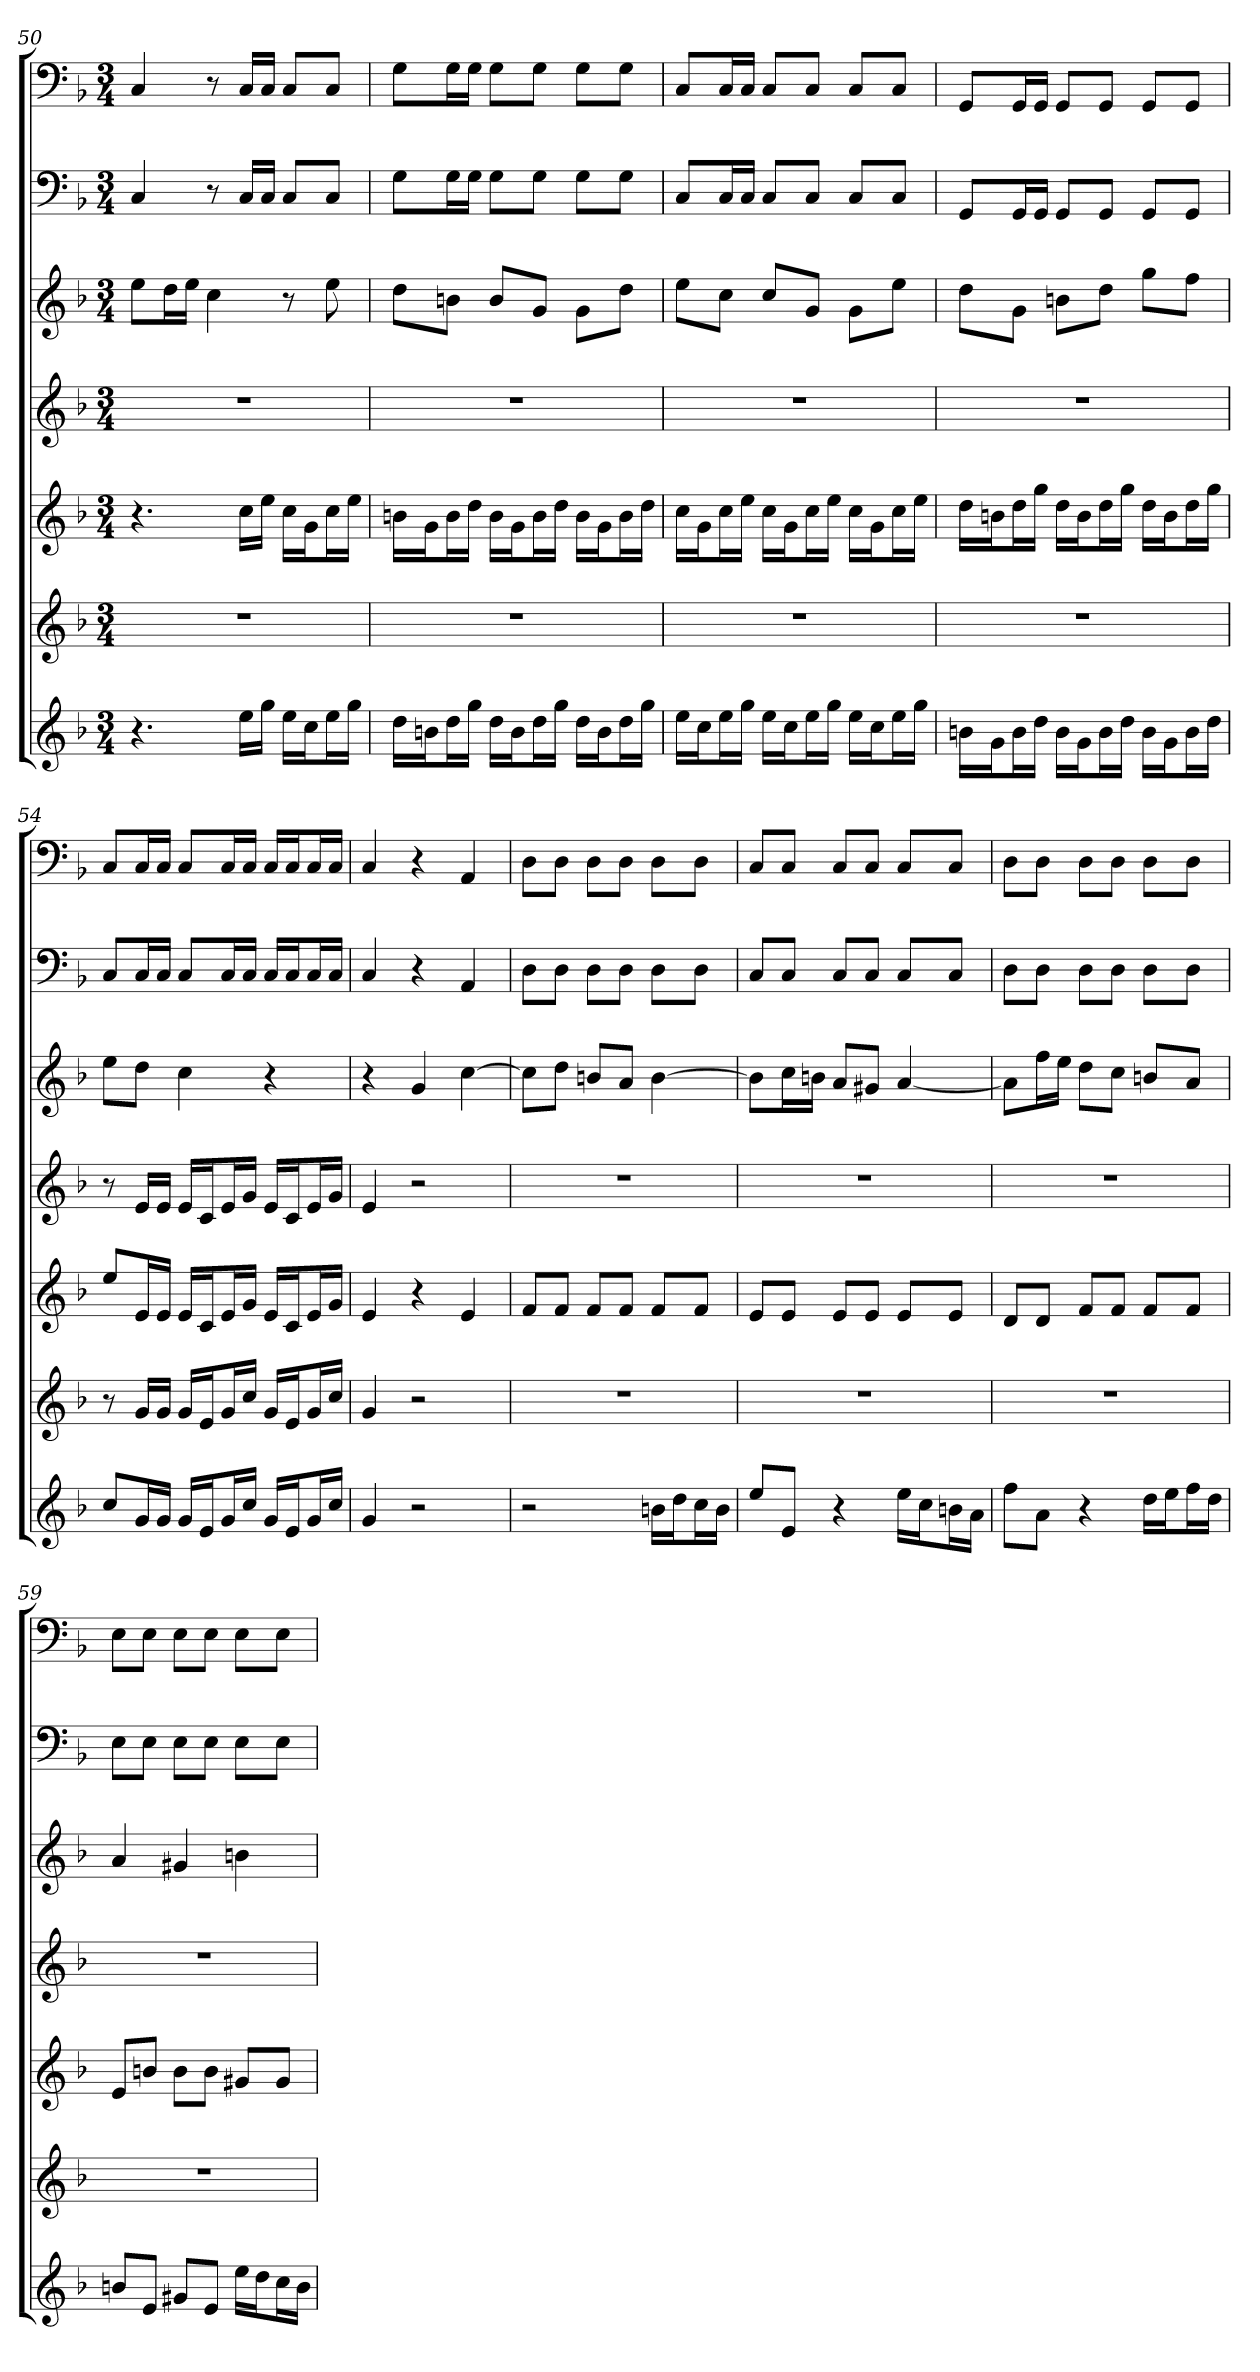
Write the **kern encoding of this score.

**kern	**kern	**kern	**kern	**kern	**kern	**kern
*part7	*part6	*part5	*part4	*part3	*part2	*part1
*staff7	*staff6	*staff5	*staff4	*staff3	*staff2	*staff1
*k[b-]	*k[b-]	*k[b-]	*k[b-]	*k[b-]	*k[b-]	*k[b-]
*d:	*d:	*d:	*d:	*d:	*d:	*d:
*M3/4	*M3/4	*M3/4	*M3/4	*M3/4	*M3/4	*M3/4
=50	=50	=50	=50	=50	=50	=50
4.r	2.r	4.r	2.r	8eeL	4C	4C
.	.	.	.	16ddL	.	.
.	.	.	.	16eeJJ	.	.
.	.	.	.	4cc	8r	8r
16eeLL	.	16ccLL	.	.	16CLL	16CLL
16ggJJ	.	16eeJJ	.	.	16CJJ	16CJJ
16eeLL	.	16ccLL	.	8r	8CL	8CL
16ccJ	.	16gJ	.	.	.	.
16eeL	.	16ccL	.	8ee	8CJ	8CJ
16ggJJ	.	16eeJJ	.	.	.	.
=51	=51	=51	=51	=51	=51	=51
16ddLL	2.r	16bnLL	2.r	8ddL	8GL	8GL
16bnJ	.	16gJ	.	.	.	.
16ddL	.	16bL	.	8bnJ	16GL	16GL
16ggJJ	.	16ddJJ	.	.	16GJJ	16GJJ
16ddLL	.	16bLL	.	8bL	8GL	8GL
16bJ	.	16gJ	.	.	.	.
16ddL	.	16bL	.	8gJ	8GJ	8GJ
16ggJJ	.	16ddJJ	.	.	.	.
16ddLL	.	16bLL	.	8gL	8GL	8GL
16bJ	.	16gJ	.	.	.	.
16ddL	.	16bL	.	8ddJ	8GJ	8GJ
16ggJJ	.	16ddJJ	.	.	.	.
=52	=52	=52	=52	=52	=52	=52
16eeLL	2.r	16ccLL	2.r	8eeL	8CL	8CL
16ccJ	.	16gJ	.	.	.	.
16eeL	.	16ccL	.	8ccJ	16CL	16CL
16ggJJ	.	16eeJJ	.	.	16CJJ	16CJJ
16eeLL	.	16ccLL	.	8ccL	8CL	8CL
16ccJ	.	16gJ	.	.	.	.
16eeL	.	16ccL	.	8gJ	8CJ	8CJ
16ggJJ	.	16eeJJ	.	.	.	.
16eeLL	.	16ccLL	.	8gL	8CL	8CL
16ccJ	.	16gJ	.	.	.	.
16eeL	.	16ccL	.	8eeJ	8CJ	8CJ
16ggJJ	.	16eeJJ	.	.	.	.
=53	=53	=53	=53	=53	=53	=53
16bnLL	2.r	16ddLL	2.r	8ddL	8GGL	8GGL
16gJ	.	16bnJ	.	.	.	.
16bL	.	16ddL	.	8gJ	16GGL	16GGL
16ddJJ	.	16ggJJ	.	.	16GGJJ	16GGJJ
16bLL	.	16ddLL	.	8bnL	8GGL	8GGL
16gJ	.	16bJ	.	.	.	.
16bL	.	16ddL	.	8ddJ	8GGJ	8GGJ
16ddJJ	.	16ggJJ	.	.	.	.
16bLL	.	16ddLL	.	8ggL	8GGL	8GGL
16gJ	.	16bJ	.	.	.	.
16bL	.	16ddL	.	8ffJ	8GGJ	8GGJ
16ddJJ	.	16ggJJ	.	.	.	.
=54	=54	=54	=54	=54	=54	=54
8ccL	8r	8eeL	8r	8eeL	8CL	8CL
16gL	16gLL	16eL	16eLL	8ddJ	16CL	16CL
16gJJ	16gJJ	16eJJ	16eJJ	.	16CJJ	16CJJ
16gLL	16gLL	16eLL	16eLL	4cc	8CL	8CL
16eJ	16eJ	16cJ	16cJ	.	.	.
16gL	16gL	16eL	16eL	.	16CL	16CL
16ccJJ	16ccJJ	16gJJ	16gJJ	.	16CJJ	16CJJ
16gLL	16gLL	16eLL	16eLL	4r	16CLL	16CLL
16eJ	16eJ	16cJ	16cJ	.	16CJ	16CJ
16gL	16gL	16eL	16eL	.	16CL	16CL
16ccJJ	16ccJJ	16gJJ	16gJJ	.	16CJJ	16CJJ
=55	=55	=55	=55	=55	=55	=55
4g	4g	4e	4e	4r	4C	4C
2r	2r	4r	2r	4g	4r	4r
.	.	4e	.	[4cc	4AA	4AA
=56	=56	=56	=56	=56	=56	=56
2r	2.r	8fL	2.r	8ccL]	8DL	8DL
.	.	8fJ	.	8ddJ	8DJ	8DJ
.	.	8fL	.	8bnL	8DL	8DL
.	.	8fJ	.	8aJ	8DJ	8DJ
16bnLL	.	8fL	.	[4b	8DL	8DL
16ddJ	.	.	.	.	.	.
16ccL	.	8fJ	.	.	8DJ	8DJ
16bJJ	.	.	.	.	.	.
=57	=57	=57	=57	=57	=57	=57
8eeL	2.r	8eL	2.r	8bL]	8CL	8CL
8eJ	.	8eJ	.	16ccL	8CJ	8CJ
.	.	.	.	16bnJJ	.	.
4r	.	8eL	.	8aL	8CL	8CL
.	.	8eJ	.	8g#XJ	8CJ	8CJ
16eeLL	.	8eL	.	[4a	8CL	8CL
16ccJ	.	.	.	.	.	.
16bnL	.	8eJ	.	.	8CJ	8CJ
16aJJ	.	.	.	.	.	.
=58	=58	=58	=58	=58	=58	=58
8ffL	2.r	8dL	2.r	8aL]	8DL	8DL
8aJ	.	8dJ	.	16ffL	8DJ	8DJ
.	.	.	.	16eeJJ	.	.
4r	.	8fL	.	8ddL	8DL	8DL
.	.	8fJ	.	8ccJ	8DJ	8DJ
16ddLL	.	8fL	.	8bnL	8DL	8DL
16eeJ	.	.	.	.	.	.
16ffL	.	8fJ	.	8aJ	8DJ	8DJ
16ddJJ	.	.	.	.	.	.
=59	=59	=59	=59	=59	=59	=59
8bnL	2.r	8eL	2.r	4a	8EL	8EL
8eJ	.	8bnJ	.	.	8EJ	8EJ
8g#XL	.	8bL	.	4g#X	8EL	8EL
8eJ	.	8bJ	.	.	8EJ	8EJ
16eeLL	.	8g#XL	.	4bn	8EL	8EL
16ddJ	.	.	.	.	.	.
16ccL	.	8g#J	.	.	8EJ	8EJ
16bJJ	.	.	.	.	.	.
=	=	=	=	=	=	=
*-	*-	*-	*-	*-	*-	*-
